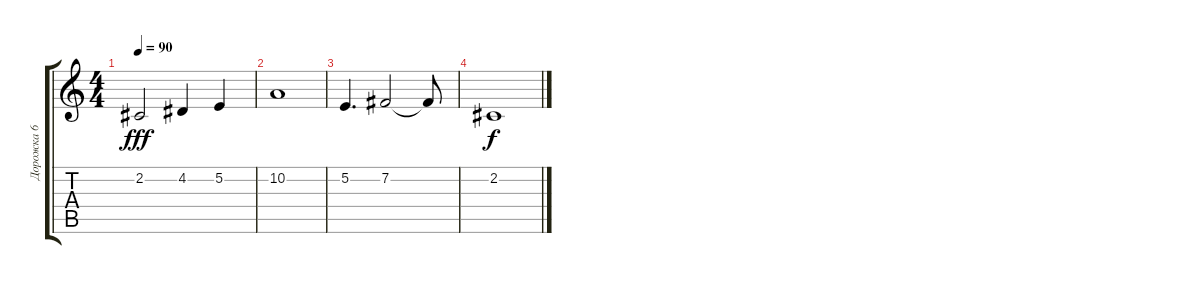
\track ("Дорожка 6" "Дорожка 6") {instrument choiraahs}
\staff {score tabs}
\tuning (E4 B3 G3 D3 A2 E2) {hide}
\ts (4 4)
\tempo 90
\clef g2
\ks c
2.2{t}.2{dy fff} 4.2.4 5.2.4 |
10.2.1 |
5.2.4{d} 7.2.2 7.2{t}.8 |
2.2.1{dy f}
